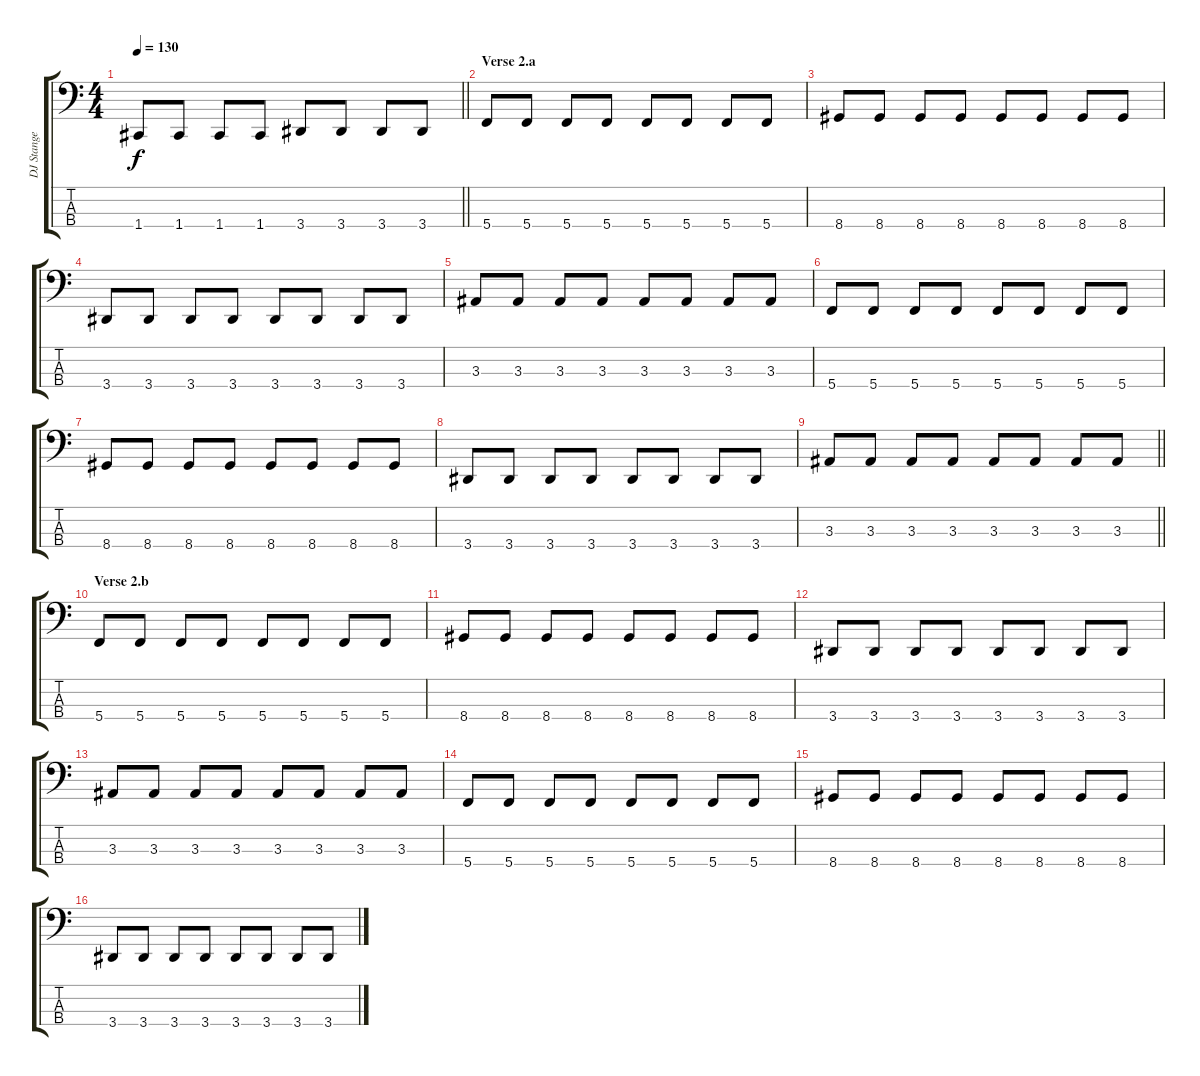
\track ("DJ Stange - Bass" "DJ Stange ") {instrument electricbassfinger}
\staff {score tabs}
\tuning (F2 C2 G1 C1) {hide}
\ts (4 4)
\tempo 130
\clef f4
\barLineRight lightlight
\ks c
1.4.8{dy f} 1.4.8 1.4.8 1.4.8 3.4.8 3.4.8 3.4.8 3.4.8 |
\section ("" "Verse 2.a")
5.4.8 5.4.8 5.4.8 5.4.8 5.4.8 5.4.8 5.4.8 5.4.8 |
8.4.8 8.4.8 8.4.8 8.4.8 8.4.8 8.4.8 8.4.8 8.4.8 |
3.4.8 3.4.8 3.4.8 3.4.8 3.4.8 3.4.8 3.4.8 3.4.8 |
3.3.8 3.3.8 3.3.8 3.3.8 3.3.8 3.3.8 3.3.8 3.3.8 |
5.4.8 5.4.8 5.4.8 5.4.8 5.4.8 5.4.8 5.4.8 5.4.8 |
8.4.8 8.4.8 8.4.8 8.4.8 8.4.8 8.4.8 8.4.8 8.4.8 |
3.4.8 3.4.8 3.4.8 3.4.8 3.4.8 3.4.8 3.4.8 3.4.8 |
\barLineRight lightlight
3.3.8 3.3.8 3.3.8 3.3.8 3.3.8 3.3.8 3.3.8 3.3.8 |
\section ("" "Verse 2.b")
5.4.8 5.4.8 5.4.8 5.4.8 5.4.8 5.4.8 5.4.8 5.4.8 |
8.4.8 8.4.8 8.4.8 8.4.8 8.4.8 8.4.8 8.4.8 8.4.8 |
3.4.8 3.4.8 3.4.8 3.4.8 3.4.8 3.4.8 3.4.8 3.4.8 |
3.3.8 3.3.8 3.3.8 3.3.8 3.3.8 3.3.8 3.3.8 3.3.8 |
5.4.8 5.4.8 5.4.8 5.4.8 5.4.8 5.4.8 5.4.8 5.4.8 |
8.4.8 8.4.8 8.4.8 8.4.8 8.4.8 8.4.8 8.4.8 8.4.8 |
3.4.8 3.4.8 3.4.8 3.4.8 3.4.8 3.4.8 3.4.8 3.4.8
